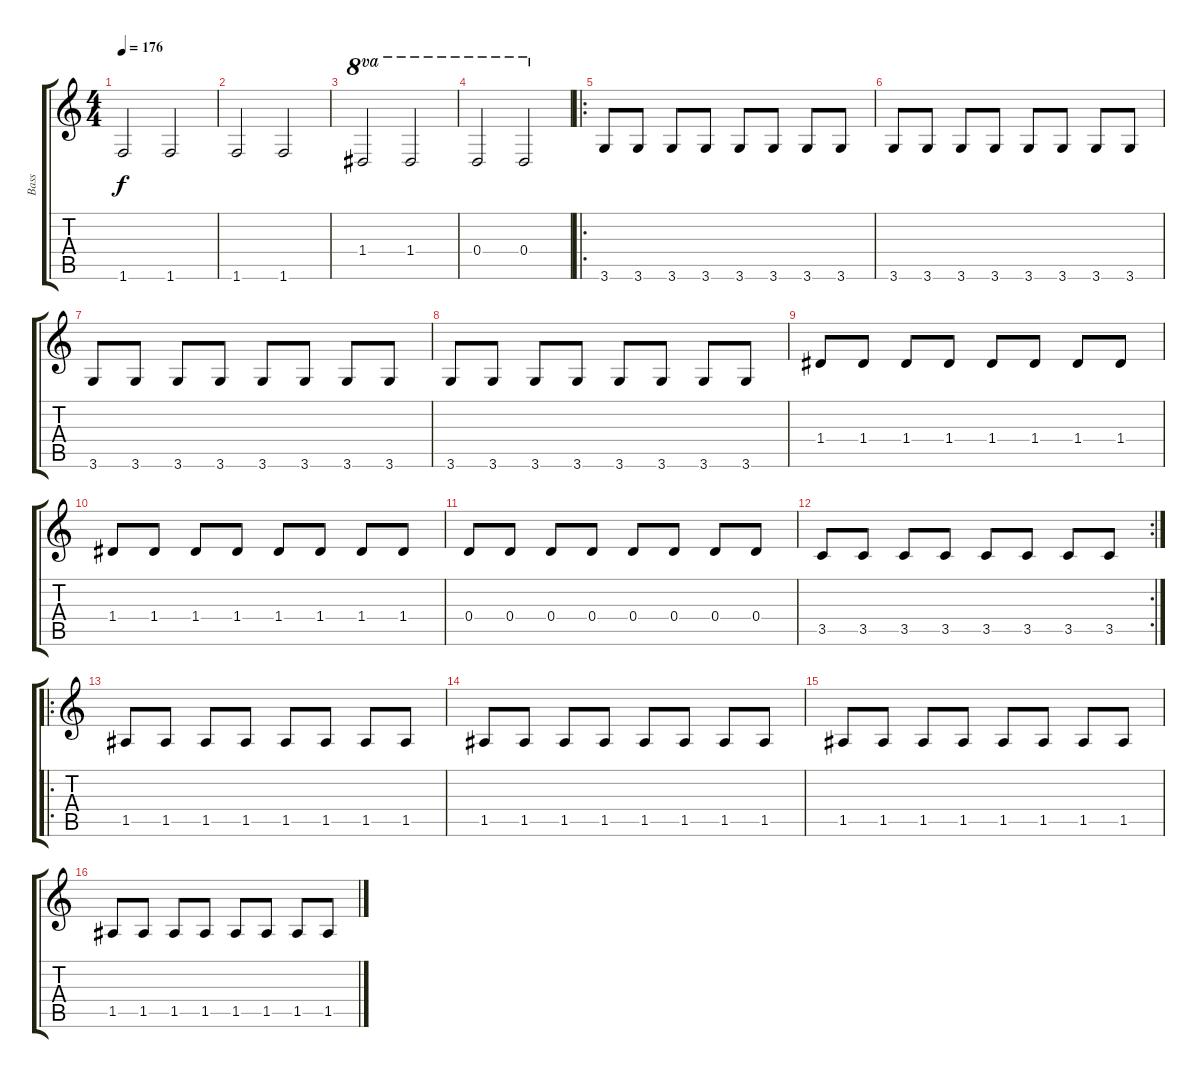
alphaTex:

\track ("Bass" "Bass") {instrument electricbassfinger}
\staff {score tabs}
\tuning (E4 B3 G3 D3 A2 E2) {hide}
\ts (4 4)
\tempo 176
\clef g2
\ks c
1.6.2{dy f} 1.6.2 |
1.6.2 1.6.2 |
1.4.2{ot 8va} 1.4.2{ot 8va} |
0.4.2{ot 8va} 0.4.2{ot 8va} |
\ro
3.6.8 3.6.8 3.6.8 3.6.8 3.6.8 3.6.8 3.6.8 3.6.8 |
3.6.8 3.6.8 3.6.8 3.6.8 3.6.8 3.6.8 3.6.8 3.6.8 |
3.6.8 3.6.8 3.6.8 3.6.8 3.6.8 3.6.8 3.6.8 3.6.8 |
3.6.8 3.6.8 3.6.8 3.6.8 3.6.8 3.6.8 3.6.8 3.6.8 |
1.4.8 1.4.8 1.4.8 1.4.8 1.4.8 1.4.8 1.4.8 1.4.8 |
1.4.8 1.4.8 1.4.8 1.4.8 1.4.8 1.4.8 1.4.8 1.4.8 |
0.4.8 0.4.8 0.4.8 0.4.8 0.4.8 0.4.8 0.4.8 0.4.8 |
\rc 2
3.5.8 3.5.8 3.5.8 3.5.8 3.5.8 3.5.8 3.5.8 3.5.8 |
\ro
1.5.8 1.5.8 1.5.8 1.5.8 1.5.8 1.5.8 1.5.8 1.5.8 |
1.5.8 1.5.8 1.5.8 1.5.8 1.5.8 1.5.8 1.5.8 1.5.8 |
1.5.8 1.5.8 1.5.8 1.5.8 1.5.8 1.5.8 1.5.8 1.5.8 |
1.5.8 1.5.8 1.5.8 1.5.8 1.5.8 1.5.8 1.5.8 1.5.8
